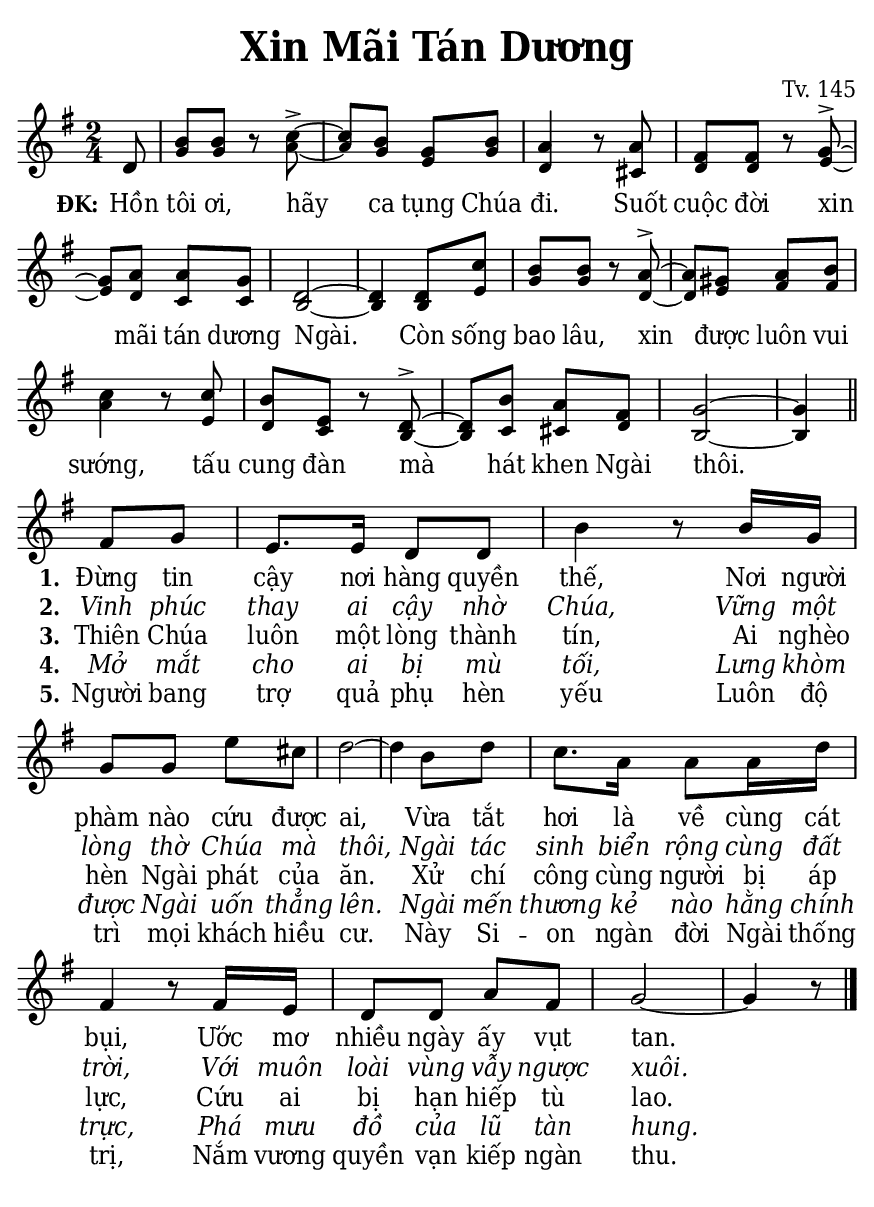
% Cài đặt chung\
\version "2.22.1"
\include "english.ly"

\header {
  title = \markup { \fontsize #1 "Xin Mãi Tán Dương" }
  composer = "Tv. 145"
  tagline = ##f
}

% Nhạc phiên khúc
nhacPhienKhucSop = \relative c' {
  \partial 8 d8 |
  b' b r c ^> ~ |
  c b g b |
  a4 r8 a |
  fs fs r g ^> ~ |
  g a a g |
  d2 ~ |
  d4 d8 c' |
  b b r a ^> ~ |
  a gs a b |
  c4 r8 c |
  b e, r d ^> ~ |
  d b' a fs |
  g2 ~ |
  g4 \bar "||" \break
  
  fs8 g |
  e8. e16 d8 d |
  b'4 r8 b16 g |
  g8 g e' cs |
  d2 ~ |
  d4 b8 d |
  c8. a16 a8 a16 d |
  fs,4 r8 fs16 e |
  d8 d a' fs |
  g2 ~ |
  g4 r8 \bar "|."
}

nhacPhienKhucAlto = \relative c' {
  d8 |
  g g r a ~ |
  a g e g |
  d4 r8 cs |
  d d r e ~ |
  e d c c |
  b2 ~ |
  b4 b8 e |
  g g r d ~ |
  d e fs fs |
  a4 r8 e |
  d c r b ~ |
  b c cs d |
  b2 ~ |
  b4
}

% Lời phiên khúc
loiPhienKhucSop = \lyrics {
  \set stanza = "ĐK:"
  Hồn tôi ơi, hãy ca tụng Chúa đi.
  Suốt cuộc đời xin mãi tán dương Ngài.
  Còn sống bao lâu, xin được luôn vui sướng,
  tấu cung đàn mà hát khen Ngài thôi.
  <<
    {
      \set stanza = "1."
      Đừng tin cậy nơi hàng quyền thế,
      Nơi người phàm nào cứu được ai,
      Vừa tắt hơi là về cùng cát bụi,
      Ước mơ nhiều ngày ấy vụt tan.
    }
    \new Lyrics {
	    \set associatedVoice = "beSop"
	    \set stanza = "2."
      \override Lyrics.LyricText.font-shape = #'italic
	    Vinh phúc thay ai cậy nhờ Chúa,
	    Vững một lòng thờ Chúa mà thôi,
	    Ngài tác sinh biển rộng cùng đất trời,
	    Với muôn loài vùng vẫy ngược xuôi.
    }
    \new Lyrics {
	    \set associatedVoice = "beSop"
	    \set stanza = "3."
	    Thiên Chúa luôn một lòng thành tín,
	    Ai nghèo hèn Ngài phát của ăn.
	    Xử chí công cùng người bị áp lực,
	    Cứu ai bị hạn hiếp tù lao.
    }
    \new Lyrics {
	    \set associatedVoice = "beSop"
	    \set stanza = "4."
      \override Lyrics.LyricText.font-shape = #'italic
	    Mở mắt cho ai bị mù tối,
	    Lưng khòm được Ngài uốn thẳng lên.
	    Ngài mến thương kẻ nào hằng chính trực,
	    Phá mưu đồ của lũ tàn hung.
    }
    \new Lyrics {
	    \set associatedVoice = "beSop"
	    \set stanza = "5."
	    Người bang trợ quả phụ hèn yếu
	    Luôn độ trì mọi khách hiều cư.
	    Này Si -- on ngàn đời Ngài thống trị,
	    Nắm vương quyền vạn kiếp ngàn thu.
    }
  >>
}

% Dàn trang
\paper {
  #(set-paper-size "a5")
  top-margin = 3\mm
  bottom-margin = 3\mm
  left-margin = 3\mm
  right-margin = 3\mm
  indent = #0
  #(define fonts
	 (make-pango-font-tree "Deja Vu Serif Condensed"
	 		       "Deja Vu Serif Condensed"
			       "Deja Vu Serif Condensed"
			       (/ 20 20)))
  print-page-number = ##f
  system-system-spacing = #'((basic-distance . 0.1) (padding . 1.5))
}

TongNhip = {
  \key g \major \time 2/4
  \set Timing.beamExceptions = #'()
  \set Timing.baseMoment = #(ly:make-moment 1/4)
}

% Đổi kích thước nốt cho bè phụ
notBePhu =
#(define-music-function (font-size music) (number? ly:music?)
   (for-some-music
     (lambda (m)
       (if (music-is-of-type? m 'rhythmic-event)
           (begin
             (set! (ly:music-property m 'tweaks)
                   (cons `(font-size . ,font-size)
                         (ly:music-property m 'tweaks)))
             #t)
           #f))
     music)
   music)

\score {
  \new ChoirStaff <<
    \new Staff \with {
        \consists "Merge_rests_engraver"
        printPartCombineTexts = ##f
      }
      <<
      \new Voice \TongNhip \partCombine 
        \nhacPhienKhucSop
        \notBePhu -1 { \nhacPhienKhucAlto }
      \new NullVoice = beSop \nhacPhienKhucSop
      \new Lyrics \lyricsto beSop \loiPhienKhucSop
      >>
  >>
  \layout {
    \override Lyrics.LyricSpace.minimum-distance = #0.6
    \override Score.BarNumber.break-visibility = ##(#f #f #f)
    \override Score.SpacingSpanner.uniform-stretching = ##t
  } 
}
